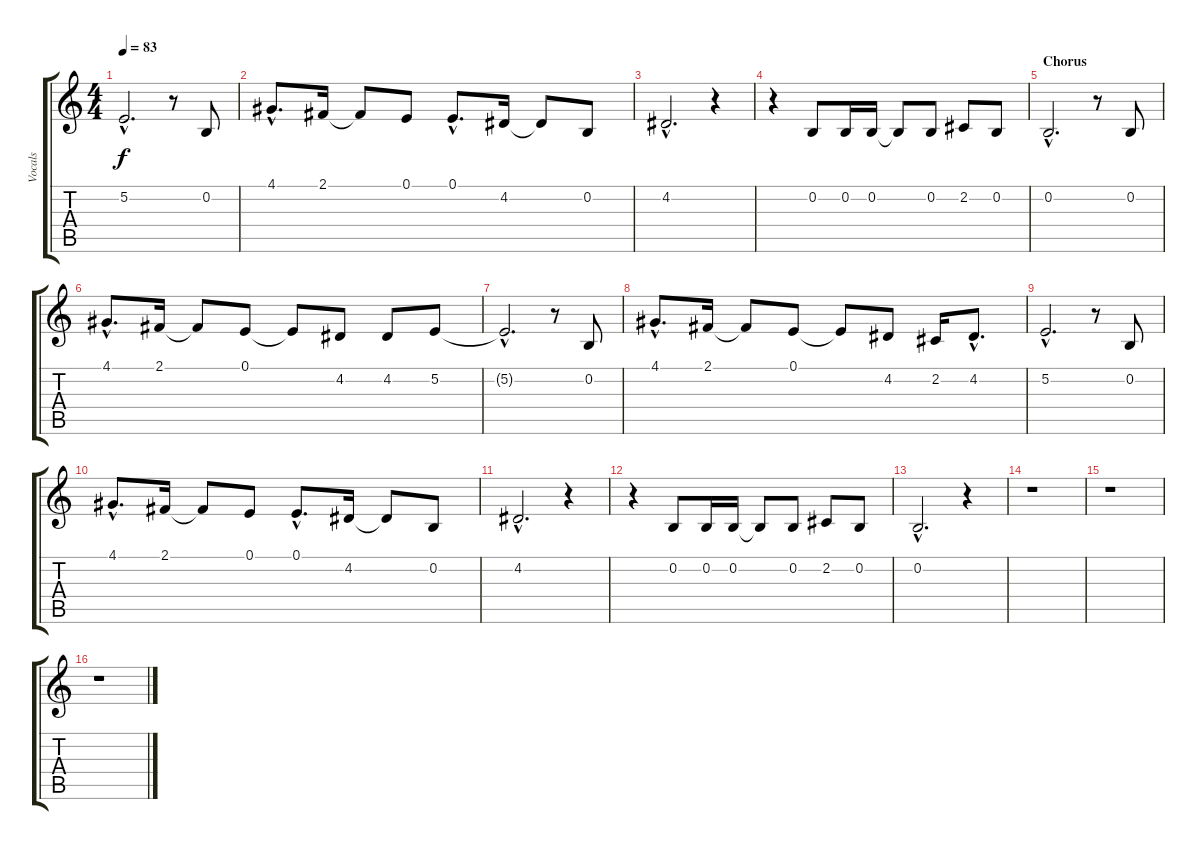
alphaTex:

\track ("Vocals" "Vocals") {instrument bassoon}
\staff {score tabs}
\tuning (E4 B3 G3 D3 A2 E2) {hide}
\ts (4 4)
\tempo 83
\clef g2
\ks c
5.2{hac t}.2{d dy f} r.8 0.2.8 |
4.1{hac}.8{d} 2.1.16 2.1{t}.8 0.1.8 0.1{hac}.8{d} 4.2.16 4.2{t}.8 0.2.8 |
4.2{hac}.2{d} r.4 |
r.4 0.2.8 0.2.16 0.2.16 0.2{t}.8 0.2.8 2.2.8 0.2.8 |
\section ("" "Chorus")
0.2{hac}.2{d} r.8 0.2.8 |
4.1{hac}.8{d} 2.1.16 2.1{t}.8 0.1.8 0.1{t}.8 4.2.8 4.2.8 5.2.8 |
5.2{hac t}.2{d} r.8 0.2.8 |
4.1{hac}.8{d} 2.1.16 2.1{t}.8 0.1.8 0.1{t}.8 4.2.8 2.2.16 4.2{hac}.8{d} |
5.2{hac}.2{d} r.8 0.2.8 |
4.1{hac}.8{d} 2.1.16 2.1{t}.8 0.1.8 0.1{hac}.8{d} 4.2.16 4.2{t}.8 0.2.8 |
4.2{hac}.2{d} r.4 |
r.4 0.2.8 0.2.16 0.2.16 0.2{t}.8 0.2.8 2.2.8 0.2.8 |
0.2{hac}.2{d} r.4 |
r.1 |
r.1 |
r.1
